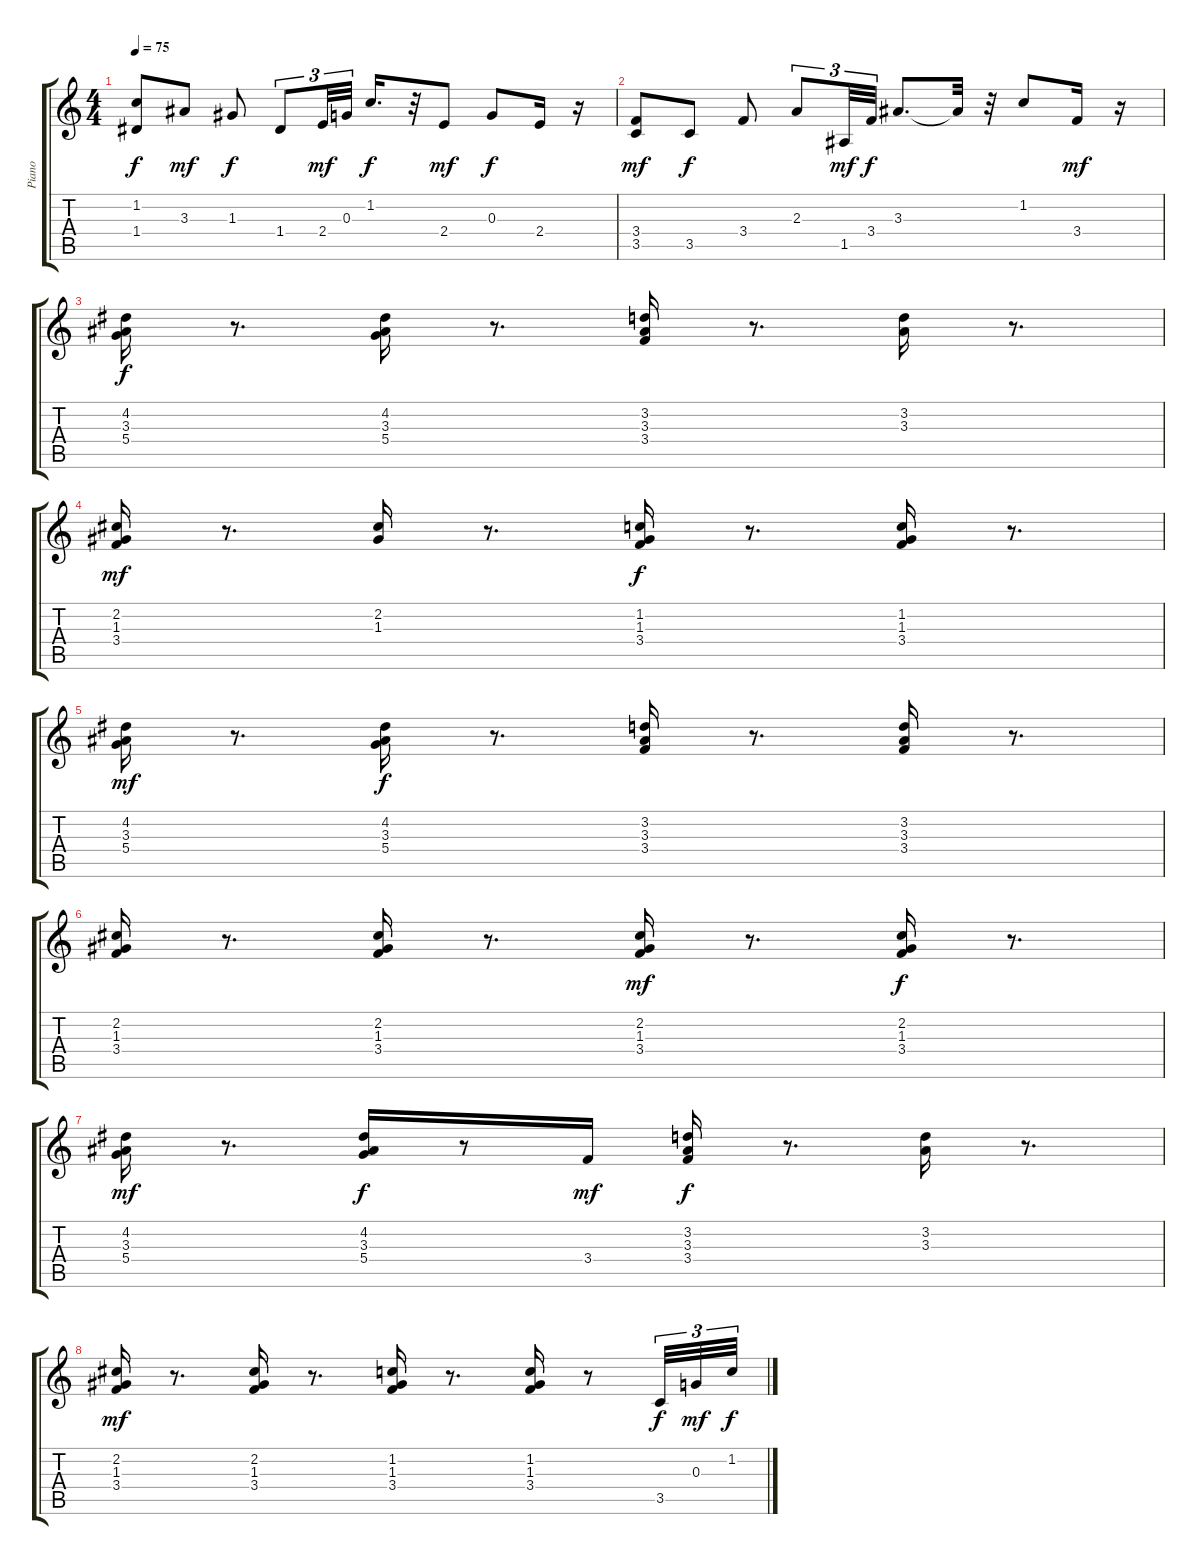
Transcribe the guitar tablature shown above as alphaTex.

\track ("Piano" "Piano") {instrument acousticguitarsteel}
\staff {score tabs}
\tuning (E4 B3 G3 D3 A2 E2) {hide}
\ts (4 4)
\tempo 75
\clef g2
\ks c
(1.2 1.4).8{dy f} 3.3.8{dy mf} 1.3.8{dy f} 1.4.8{tu (3 2)} 2.4.32{tu (3 2) dy mf} 0.3.32{tu (3 2)} 1.2.16{d dy f} r.32 2.4.8{dy mf} 0.3.8{dy f} 2.4.16 r.16 |
(3.4 3.5).8{dy mf} 3.5.8{dy f} 3.4.8 2.3.8{tu (3 2)} 1.5.32{tu (3 2) dy mf} 3.4.32{tu (3 2) dy f} 3.3.8{d} 3.3{t}.32 r.32 1.2.8 3.4.16{dy mf} r.16 |
(4.2 3.3 5.4).16{dy f} r.8{d} (4.2 3.3 5.4).16 r.8{d} (3.2 3.3 3.4).16 r.8{d} (3.2 3.3).16 r.8{d} |
(2.2 1.3 3.4).16{dy mf} r.8{d} (2.2 1.3).16 r.8{d} (1.2 1.3 3.4).16{dy f} r.8{d} (1.2 1.3 3.4).16 r.8{d} |
(4.2 3.3 5.4).16{dy mf} r.8{d} (4.2 3.3 5.4).16{dy f} r.8{d} (3.2 3.3 3.4).16 r.8{d} (3.2 3.3 3.4).16 r.8{d} |
(2.2 1.3 3.4).16 r.8{d} (2.2 1.3 3.4).16 r.8{d} (2.2 1.3 3.4).16{dy mf} r.8{d} (2.2 1.3 3.4).16{dy f} r.8{d} |
(4.2 3.3 5.4).16{dy mf} r.8{d} (4.2 3.3 5.4).16{dy f} r.8 3.4.16{dy mf} (3.2 3.3 3.4).16{dy f} r.8{d} (3.2 3.3).16 r.8{d} |
(2.2 1.3 3.4).16{dy mf} r.8{d} (2.2 1.3 3.4).16 r.8{d} (1.2 1.3 3.4).16 r.8{d} (1.2 1.3 3.4).16 r.8 3.5.32{tu (3 2) dy f} 0.3.32{tu (3 2) dy mf} 1.2.32{tu (3 2) dy f}
